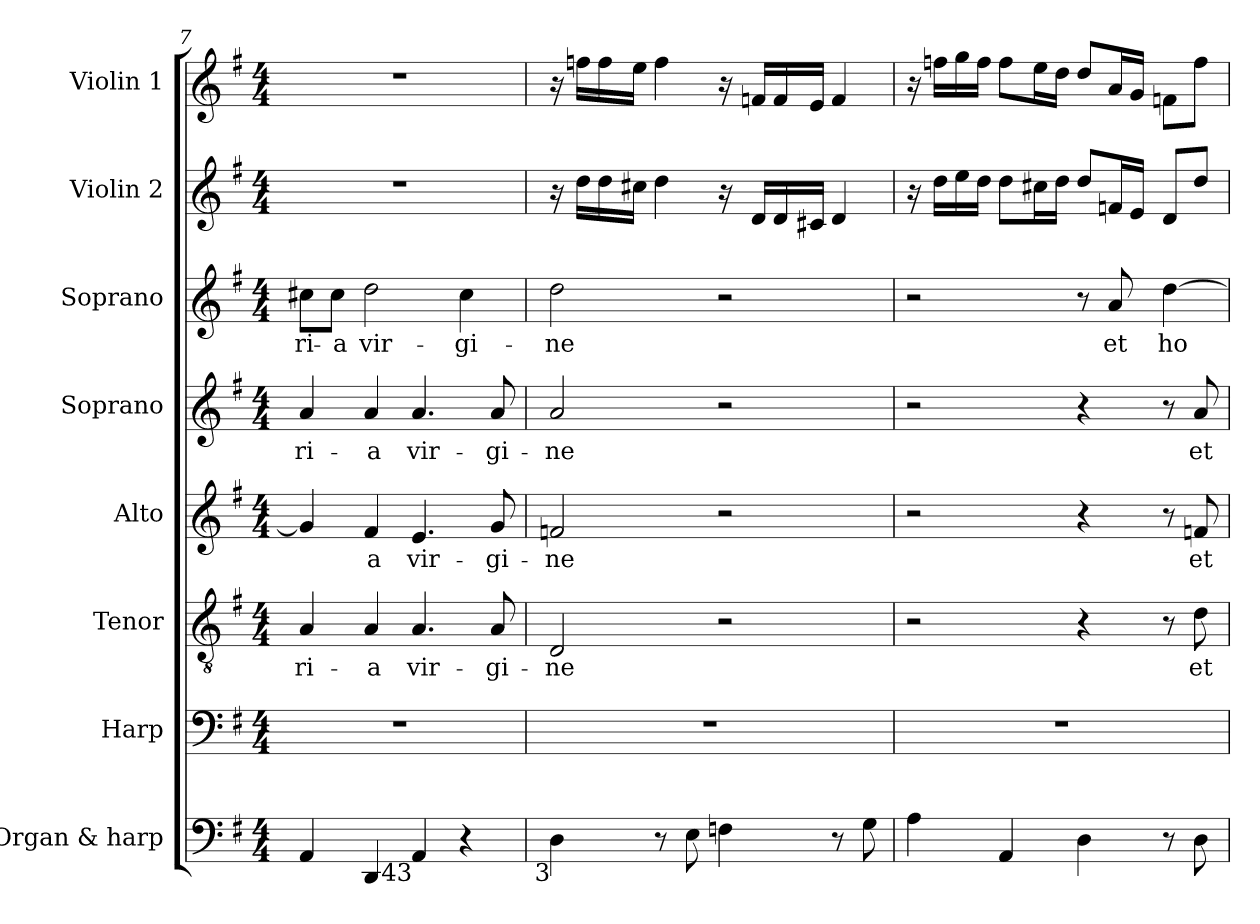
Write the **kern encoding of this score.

**kern	**kern	**kern	**text	**kern	**text	**kern	**text	**kern	**text	**kern	**kern
*part8	*part7	*part6	*part6	*part5	*part5	*part4	*part4	*part3	*part3	*part2	*part1
*staff8	*staff7	*staff6	*staff6	*staff5	*staff5	*staff4	*staff4	*staff3	*staff3	*staff2	*staff1
*I"Organ & harp	*I"Harp	*I"Tenor	*	*I"Alto	*	*I"Soprano	*	*I"Soprano	*	*I"Violin 2	*I"Violin 1
*I'Org. & H	*I'Hp.	*I'T.	*	*I'A.	*	*I'S.	*	*I'S.	*	*I'Vln. 2	*I'Vln. 1
*clefF4	*clefF4	*clefGv2	*	*clefG2	*	*clefG2	*	*clefG2	*	*clefG2	*clefG2
*	*	*ITrd7c12	*	*	*	*	*	*	*	*	*
*k[f#]	*k[f#]	*k[f#]	*	*k[f#]	*	*k[f#]	*	*k[f#]	*	*k[f#]	*k[f#]
*G:	*G:	*G:	*	*G:	*	*G:	*	*G:	*	*G:	*G:
*M4/4	*M4/4	*M4/4	*	*M4/4	*	*M4/4	*	*M4/4	*	*M4/4	*M4/4
=7	=7	=7	=7	=7	=7	=7	=7	=7	=7	=7	=7
!	!	!	!LO:LY:b:color=#000000	!	!	!	!	!	!	!	!
!	!	!	!	!	!	!	!LO:LY:b:color=#000000	!	!	!	!
!	!	!	!	!	!	!	!	!	!LO:LY:b:color=#000000	!	!
4AAi/	1r	4AAi/	-ri-	4gi/]	.	4ai/	-ri-	8cc#Xi\L	-ri-	1r	1r
!	!	!	!	!	!	!	!	!	!LO:LY:b:color=#000000	!	!
.	.	.	.	.	.	.	.	8cc#i\J	-a	.	.
!	!	!	!LO:LY:b:color=#000000	!	!	!	!	!	!	!	!
!	!	!	!	!	!LO:LY:b:color=#000000	!	!	!	!	!	!
!	!	!	!	!	!	!	!LO:LY:b:color=#000000	!	!	!	!
!	!	!	!	!	!	!	!	!	!LO:LY:b:color=#000000	!	!
4DDi/	.	4AAi/	-a	4f#i/	-a	4ai/	-a	2ddi\	vir-	.	.
!	!	!	!LO:LY:b:color=#000000	!	!	!	!	!	!	!	!
!	!	!	!	!	!LO:LY:b:color=#000000	!	!	!	!	!	!
!LO:TX:b:rj:t=43	!	!	!	!	!	!	!	!	!	!	!
!	!	!	!	!	!	!	!LO:LY:b:color=#000000	!	!	!	!
4AAi/	.	4.AAi/	vir-	4.ei/	vir-	4.ai/	vir-	.	.	.	.
!	!	!	!	!	!	!	!	!	!LO:LY:b:color=#000000	!	!
4r	.	.	.	.	.	.	.	4cc#i\	-gi-	.	.
!	!	!	!LO:LY:b:color=#000000	!	!	!	!	!	!	!	!
!	!	!	!	!	!LO:LY:b:color=#000000	!	!	!	!	!	!
!	!	!	!	!	!	!	!LO:LY:b:color=#000000	!	!	!	!
.	.	8AAi/	-gi-	8gi/	-gi-	8ai/	-gi-	.	.	.	.
=8	=8	=8	=8	=8	=8	=8	=8	=8	=8	=8	=8
!	!	!	!LO:LY:b:color=#000000	!	!	!	!	!	!	!	!
!	!	!	!	!	!LO:LY:b:color=#000000	!	!	!	!	!	!
!	!	!	!	!	!	!	!LO:LY:b:color=#000000	!	!	!	!
!LO:TX:b:rj:t=3	!	!	!	!	!	!	!	!	!	!	!
!	!	!	!	!	!	!	!	!	!LO:LY:b:color=#000000	!	!
4Di\	1r	2DDi/	-ne	2fni/	-ne	2ai/	-ne	2ddi\	-ne	16r	16r
.	.	.	.	.	.	.	.	.	.	16ddi\LL	16ffni\LL
.	.	.	.	.	.	.	.	.	.	16ddi\	16ffi\
.	.	.	.	.	.	.	.	.	.	16cc#Xi\JJ	16eei\JJ
8r	.	.	.	.	.	.	.	.	.	4ddi\	4ffi\
8Ei\	.	.	.	.	.	.	.	.	.	.	.
4Fni\	.	2r	.	2r	.	2r	.	2r	.	16r	16r
.	.	.	.	.	.	.	.	.	.	16di/LL	16fni/LL
.	.	.	.	.	.	.	.	.	.	16di/	16fi/
.	.	.	.	.	.	.	.	.	.	16c#Xi/JJ	16ei/JJ
8r	.	.	.	.	.	.	.	.	.	4di/	4fi/
8Gi\	.	.	.	.	.	.	.	.	.	.	.
!!LO:PB:g=z
=9	=9	=9	=9	=9	=9	=9	=9	=9	=9	=9	=9
4Ai\	1r	2r	.	2r	.	2r	.	2r	.	16r	16r
.	.	.	.	.	.	.	.	.	.	16ddi\LL	16ffni\LL
.	.	.	.	.	.	.	.	.	.	16eei\	16ggi\
.	.	.	.	.	.	.	.	.	.	16ddi\JJ	16ffi\JJ
4AAi/	.	.	.	.	.	.	.	.	.	8ddi\L	8ffi\L
.	.	.	.	.	.	.	.	.	.	16cc#Xi\L	16eei\L
.	.	.	.	.	.	.	.	.	.	16ddi\JJ	16ddi\JJ
4Di\	.	4r	.	4r	.	4r	.	8r	.	8ddi/L	8ddi/L
!	!	!	!	!	!	!	!	!	!LO:LY:b:color=#000000	!	!
.	.	.	.	.	.	.	.	8ai/	et	16fni/L	16ai/L
.	.	.	.	.	.	.	.	.	.	16ei/JJ	16gi/JJ
!	!	!	!	!	!	!	!	!	!LO:LY:b:color=#000000	!	!
8r	.	8r	.	8r	.	8r	.	[4ddi\	ho-	8di/L	8fni\L
!	!	!	!LO:LY:b:color=#000000	!	!	!	!	!	!	!	!
!	!	!	!	!	!LO:LY:b:color=#000000	!	!	!	!	!	!
!	!	!	!	!	!	!	!LO:LY:b:color=#000000	!	!	!	!
8Di\	.	8Di\	et	8fni/	et	8ai/	et	.	.	8ddi/J	8ffi\J
=	=	=	=	=	=	=	=	=	=	=	=
*-	*-	*-	*-	*-	*-	*-	*-	*-	*-	*-	*-
